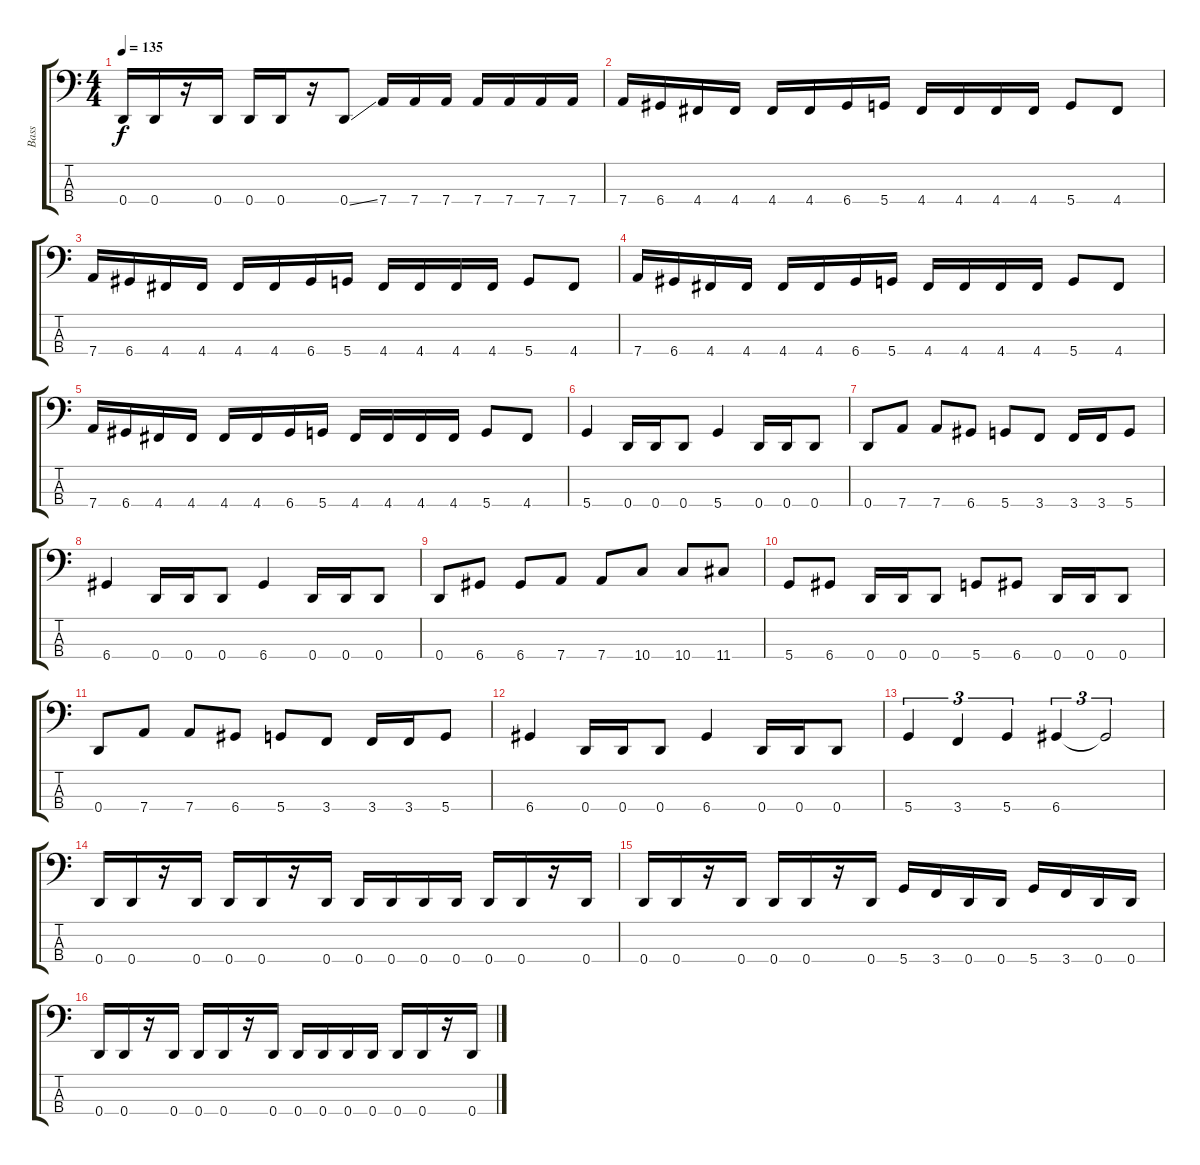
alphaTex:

\track ("Bass" "Bass") {instrument electricbasspick}
\staff {score tabs}
\tuning (G2 D2 A1 D1) {hide}
\ts (4 4)
\tempo 135
\clef f4
\ks c
0.4.16{dy f} 0.4.16 r.16 0.4.16 0.4.16 0.4.16 r.16 0.4{ss}.8 7.4.16 7.4.16 7.4.16 7.4.16 7.4.16 7.4.16 7.4.16 |
7.4.16 6.4.16 4.4.16 4.4.16 4.4.16 4.4.16 6.4.16 5.4.16 4.4.16 4.4.16 4.4.16 4.4.16 5.4.8 4.4.8 |
7.4.16 6.4.16 4.4.16 4.4.16 4.4.16 4.4.16 6.4.16 5.4.16 4.4.16 4.4.16 4.4.16 4.4.16 5.4.8 4.4.8 |
7.4.16 6.4.16 4.4.16 4.4.16 4.4.16 4.4.16 6.4.16 5.4.16 4.4.16 4.4.16 4.4.16 4.4.16 5.4.8 4.4.8 |
7.4.16 6.4.16 4.4.16 4.4.16 4.4.16 4.4.16 6.4.16 5.4.16 4.4.16 4.4.16 4.4.16 4.4.16 5.4.8 4.4.8 |
5.4.4 0.4.16 0.4.16 0.4.8 5.4.4 0.4.16 0.4.16 0.4.8 |
0.4.8 7.4.8 7.4.8 6.4.8 5.4.8 3.4.8 3.4.16 3.4.16 5.4.8 |
6.4.4 0.4.16 0.4.16 0.4.8 6.4.4 0.4.16 0.4.16 0.4.8 |
0.4.8 6.4.8 6.4.8 7.4.8 7.4.8 10.4.8 10.4.8 11.4.8 |
5.4.8 6.4.8 0.4.16 0.4.16 0.4.8 5.4.8 6.4.8 0.4.16 0.4.16 0.4.8 |
0.4.8 7.4.8 7.4.8 6.4.8 5.4.8 3.4.8 3.4.16 3.4.16 5.4.8 |
6.4.4 0.4.16 0.4.16 0.4.8 6.4.4 0.4.16 0.4.16 0.4.8 |
5.4.4{tu (3 2)} 3.4.4{tu (3 2)} 5.4.4{tu (3 2)} 6.4.4{tu (3 2)} 6.4{t}.2{tu (3 2)} |
0.4.16 0.4.16 r.16 0.4.16 0.4.16 0.4.16 r.16 0.4.16 0.4.16 0.4.16 0.4.16 0.4.16 0.4.16 0.4.16 r.16 0.4.16 |
0.4.16 0.4.16 r.16 0.4.16 0.4.16 0.4.16 r.16 0.4.16 5.4.16 3.4.16 0.4.16 0.4.16 5.4.16 3.4.16 0.4.16 0.4.16 |
0.4.16 0.4.16 r.16 0.4.16 0.4.16 0.4.16 r.16 0.4.16 0.4.16 0.4.16 0.4.16 0.4.16 0.4.16 0.4.16 r.16 0.4.16
